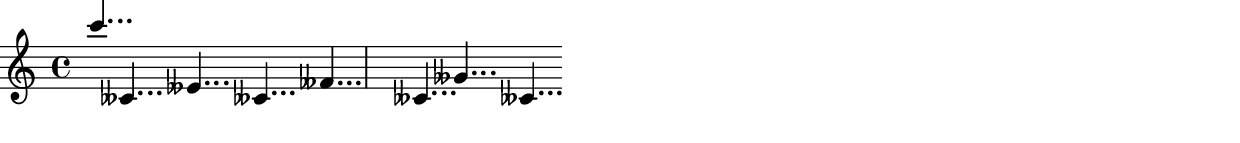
%% Generated by lilypond-book
%% Options: [exampleindent=10.16\mm,indent=0\mm,line-width=160\mm,paper-height=845.047\pt,paper-width=597.508\pt,papersize='(cons (* 597.508 pt) (* 845.047 pt))]
\include "lilypond-book-preamble.ly"


% ****************************************************************
% Start cut-&-pastable-section
% ****************************************************************

#(ly:set-option 'eps-box-padding 3.000000)



\paper {
  #(set-paper-size '(cons (* 597.508 pt) (* 845.047 pt)))
  indent = 0\mm
  line-width = 160\mm
  % offset the left padding, also add 1mm as lilypond creates cropped
  % images with a little space on the right
  line-width = #(- line-width (* mm  3.000000) (* mm 1))
}

\layout {
  
}




% ****************************************************************
% ly snippet:
% ****************************************************************
\sourcefilename "/lilypond-2.25.21/input/regression/spacing-horizontal-skyline.ly"
\sourcefileline 0

\header {

  texidoc = "accidentals may be folded under preceding notes."
  }
\version "2.19.21"

\paper {
  ragged-right = ##t
  }

\relative {
  \stemUp c'''4...*1/2

  ceses,,!
  eses!
  ceses!
  feses!
  ceses!
  geses'!
  ceses,!

}




% ****************************************************************
% end ly snippet
% ****************************************************************
